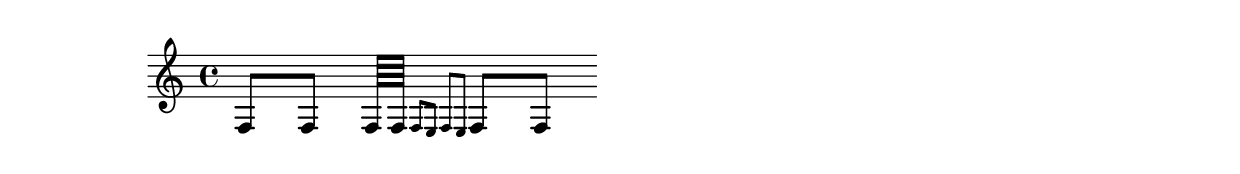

\version "2.3.22"
\header{

texidoc=" Beams on ledgered notes should always reach the middle staff
line.  The second beam counting from the note head side, should never
be lower than the second staff line.  This does not hold for grace
note beams.  Override with @code{no-stem-extend}.  "

}


\score { 
  \context Voice \relative c {
     f8[ f]   f64[ f] 
     \grace { 
       f8[ e8] 
      \override Stem  #'no-stem-extend = ##f
       f8[ e8] 
      \revert Stem #'no-stem-extend
    }
	 f8[ f]
	
  }
  \layout {
    raggedright = ##t
  }  
  \midi { }
}
